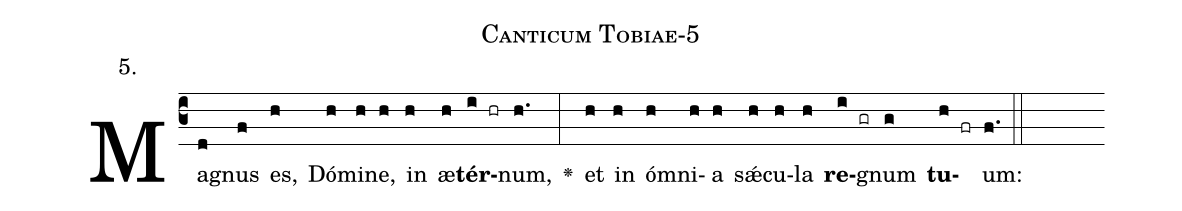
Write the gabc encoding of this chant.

name: Canticum Tobiae-5;
annotation: 5.;
%%
(c3)Ma(d)gnus(f) es,(h) Dó(h)mi(h)ne,(h) in(h) æ(h)<b>tér</b>(i hr)num,(h.) <v>\greheightstar</v>(:) et(h) in(h) óm(h)ni(h)a(h) sǽ(h)cu(h)la(h) <b>re</b>(i gr)gnum(g) <b>tu</b>(h fr)um:(f.) (::)


%E(h) u(h) o(i) u(g) a(h) e.(f.) (::)
